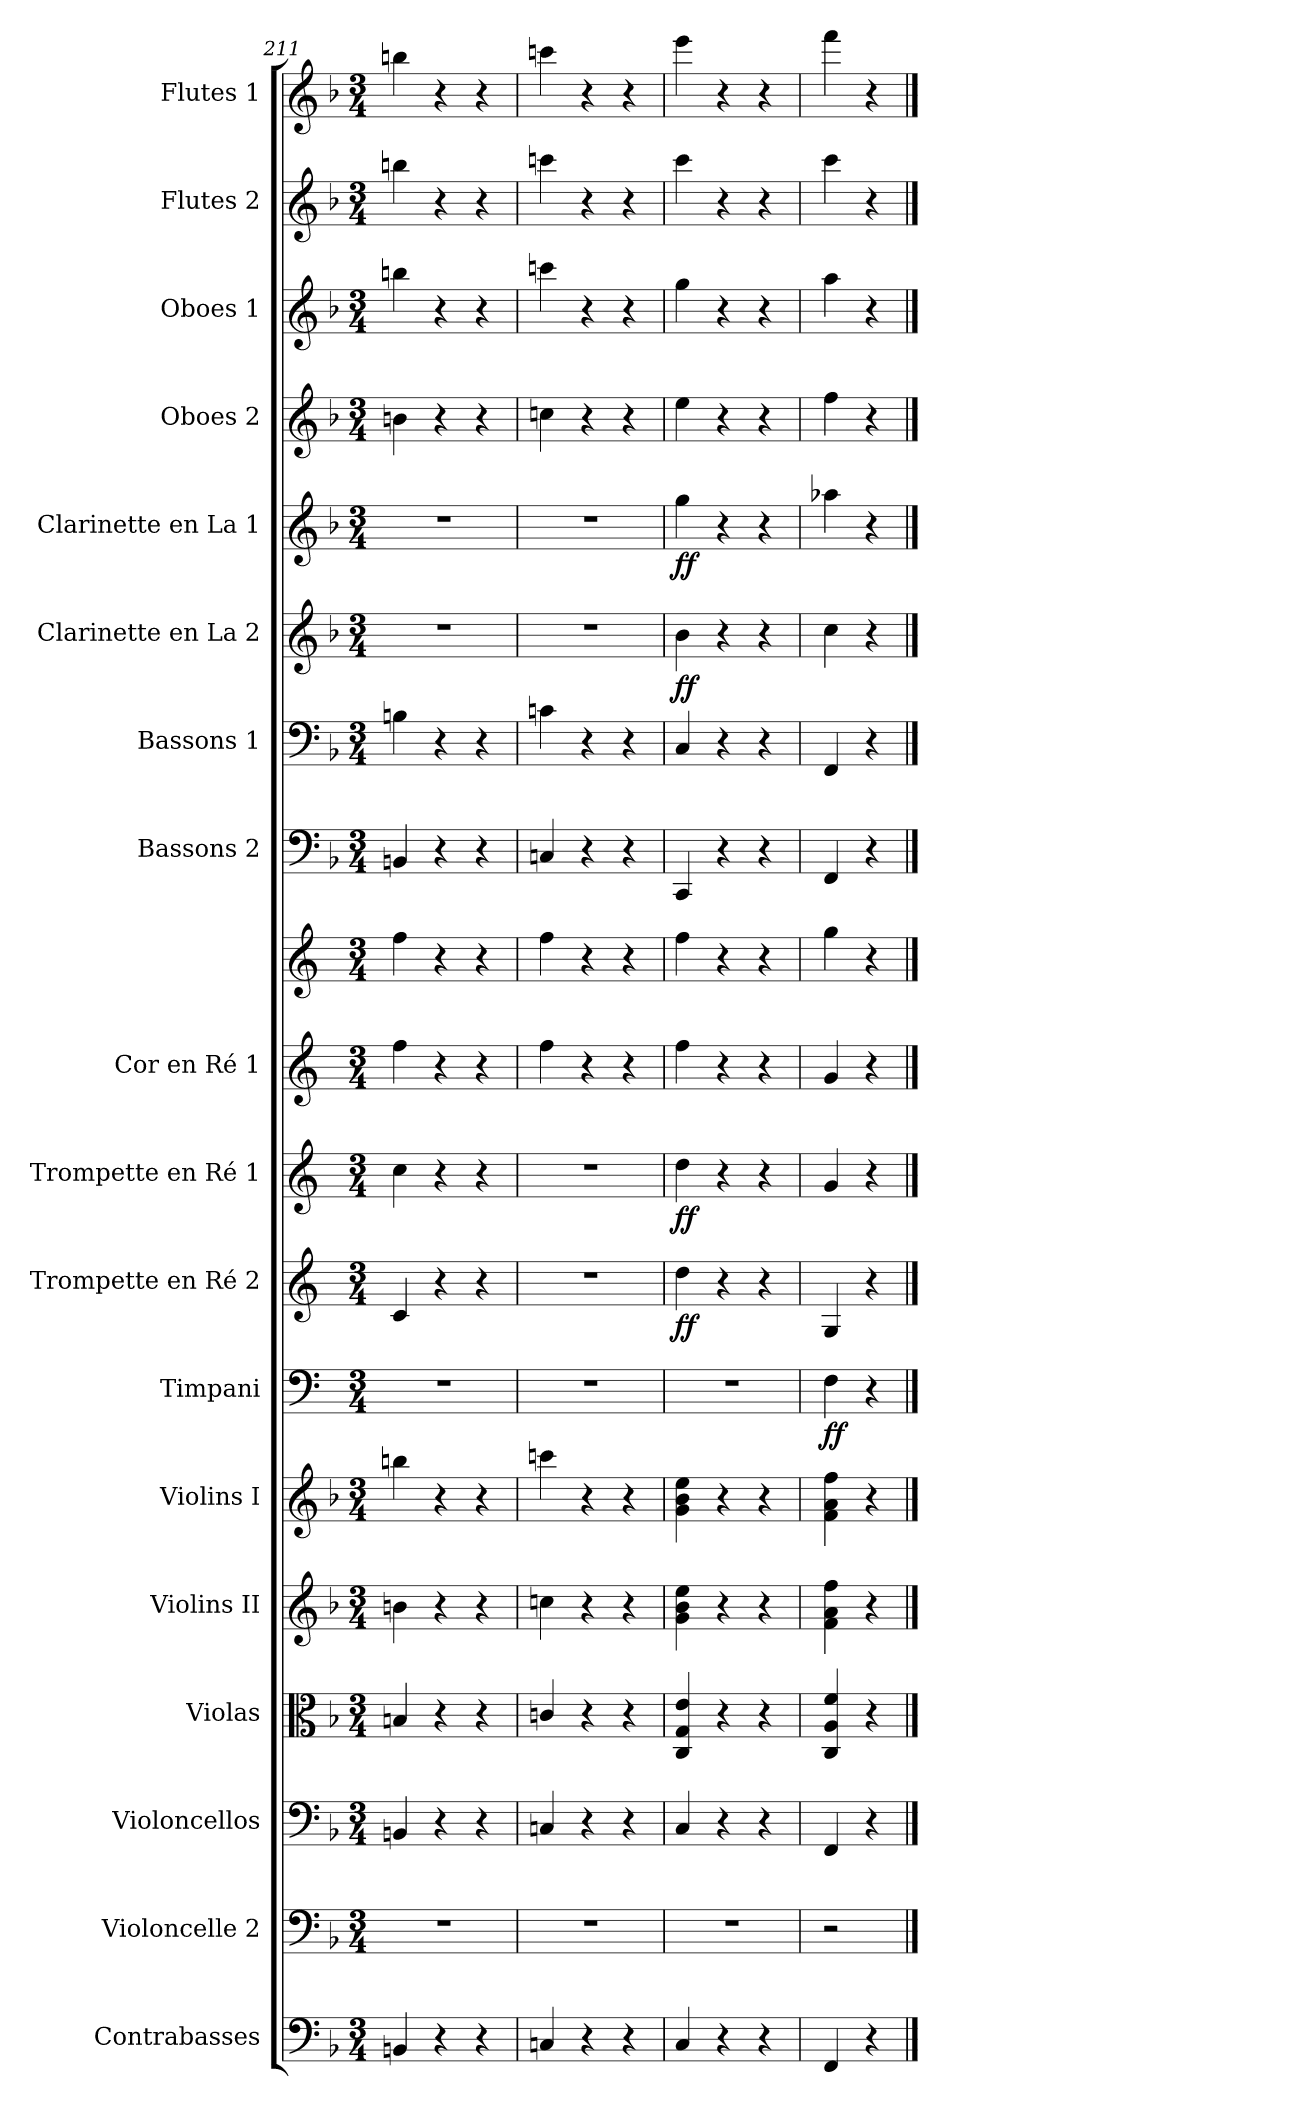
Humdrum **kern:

**kern	**kern	**kern	**kern	**kern	**kern	**kern	**dynam	**kern	**dynam	**kern	**dynam	**kern	**kern	**kern	**kern	**kern	**dynam	**kern	**dynam	**kern	**kern	**kern	**kern
*part18	*part17	*part16	*part15	*part14	*part13	*part12	*part12	*part11	*part11	*part10	*part10	*part9	*part9	*part8	*part7	*part6	*part6	*part5	*part5	*part4	*part3	*part2	*part1
*staff19	*staff18	*staff17	*staff16	*staff15	*staff14	*staff13	*staff13	*staff12	*staff12	*staff11	*staff11	*staff10	*staff9	*staff8	*staff7	*staff6	*staff6	*staff5	*staff5	*staff4	*staff3	*staff2	*staff1
*I"Contrabasses	*I"Violoncelle 2	*I"Violoncellos	*I"Violas	*I"Violins II	*I"Violins I	*I"Timpani	*	*I"Trompette en Ré 2	*	*I"Trompette en Ré 1	*	*I"Cor en Ré 1	*	*I"Bassons 2	*I"Bassons 1	*I"Clarinette en La 2	*	*I"Clarinette en La 1	*	*I"Oboes 2	*I"Oboes 1	*I"Flutes 2	*I"Flutes 1
*I'Cb.	*I'Vlc	*I'Vc.	*I'Vla.	*I'Vln. II	*I'Vln. I	*I'Timp.	*	*I'Tromp. Ré	*	*I'Tromp. Ré	*	*I'Cor Ré	*	*I'Bsn.	*I'Bsn.	*I'Clar. La	*	*I'Clar. La	*	*I'Ob.	*I'Ob.	*I'Fl.	*I'Fl.
*clefF4	*clefF4	*clefF4	*clefC3	*clefG2	*clefG2	*clefF4	*	*clefG2	*	*clefG2	*	*clefG2	*clefG2	*clefF4	*clefF4	*clefG2	*	*clefG2	*	*clefG2	*clefG2	*clefG2	*clefG2
*ITrd7c12	*	*	*	*	*	*	*	*ITrd-1c-2	*	*ITrd-1c-2	*	*ITrd6c10	*ITrd6c10	*	*	*ITrd2c3	*	*ITrd2c3	*	*	*	*	*
*k[b-]	*k[b-]	*k[b-]	*k[b-]	*k[b-]	*k[b-]	*k[]	*	*k[f#c#]	*	*k[f#c#]	*	*k[f#c#]	*k[f#c#]	*k[b-]	*k[b-]	*k[f#c#]	*	*k[f#c#]	*	*k[b-]	*k[b-]	*k[b-]	*k[b-]
*M3/4	*M3/4	*M3/4	*M3/4	*M3/4	*M3/4	*M3/4	*	*M3/4	*	*M3/4	*	*M3/4	*M3/4	*M3/4	*M3/4	*M3/4	*	*M3/4	*	*M3/4	*M3/4	*M3/4	*M3/4
=211	=211	=211	=211	=211	=211	=211	=211	=211	=211	=211	=211	=211	=211	=211	=211	=211	=211	=211	=211	=211	=211	=211	=211
4BBBn/	2.r	4BBn/	4Bn/	4bn\	4bbn\	2.r	.	4d/	.	4dd\	.	4g\	4g\	4BBn/	4Bn\	2.r	.	2.r	.	4bn\	4bbn\	4bbn\	4bbn\
4r	.	4r	4r	4r	4r	.	.	4r	.	4r	.	4r	4r	4r	4r	.	.	.	.	4r	4r	4r	4r
4r	.	4r	4r	4r	4r	.	.	4r	.	4r	.	4r	4r	4r	4r	.	.	.	.	4r	4r	4r	4r
=212	=212	=212	=212	=212	=212	=212	=212	=212	=212	=212	=212	=212	=212	=212	=212	=212	=212	=212	=212	=212	=212	=212	=212
4CCn/	2.r	4Cn/	4cn/	4ccn\	4cccn\	2.r	.	2.r	.	2.r	.	4g\	4g\	4Cn/	4cn\	2.r	.	2.r	.	4ccn\	4cccn\	4cccn\	4cccn\
4r	.	4r	4r	4r	4r	.	.	.	.	.	.	4r	4r	4r	4r	.	.	.	.	4r	4r	4r	4r
4r	.	4r	4r	4r	4r	.	.	.	.	.	.	4r	4r	4r	4r	.	.	.	.	4r	4r	4r	4r
=213	=213	=213	=213	=213	=213	=213	=213	=213	=213	=213	=213	=213	=213	=213	=213	=213	=213	=213	=213	=213	=213	=213	=213
!	!	!	!	!	!	!	!	!	!LO:DY:b	!	!LO:DY:b	!	!	!	!	!	!LO:DY:b	!	!LO:DY:b	!	!	!	!
4CC/	2.r	4C/	4C/ 4G/ 4e/	4g\ 4b-\ 4ee\	4g\ 4b-\ 4ee\	2.r	.	4ee\	ff	4ee\	ff	4g\	4g\	4CC/	4C/	4g\	ff	4ee\	ff	4ee\	4gg\	4ccc\	4eee\
4r	.	4r	4r	4r	4r	.	.	4r	.	4r	.	4r	4r	4r	4r	4r	.	4r	.	4r	4r	4r	4r
4r	.	4r	4r	4r	4r	.	.	4r	.	4r	.	4r	4r	4r	4r	4r	.	4r	.	4r	4r	4r	4r
=214	=214	=214	=214	=214	=214	=214	=214	=214	=214	=214	=214	=214	=214	=214	=214	=214	=214	=214	=214	=214	=214	=214	=214
!	!	!	!	!	!	!	!LO:DY:b	!	!	!	!	!	!	!	!	!	!	!	!	!	!	!	!
4FFF/	2r	4FF/	4C/ 4A/ 4f/	4f\ 4a\ 4ff\	4f\ 4a\ 4ff\	4F\	ff	4A/	.	4a/	.	4A/	4a\	4FF/	4FF/	4a\	.	4ffn\	.	4ff\	4aa\	4ccc\	4fff\
4r	.	4r	4r	4r	4r	4r	.	4r	.	4r	.	4r	4r	4r	4r	4r	.	4r	.	4r	4r	4r	4r
==	==	==	==	==	==	==	==	==	==	==	==	==	==	==	==	==	==	==	==	==	==	==	==
*-	*-	*-	*-	*-	*-	*-	*-	*-	*-	*-	*-	*-	*-	*-	*-	*-	*-	*-	*-	*-	*-	*-	*-
